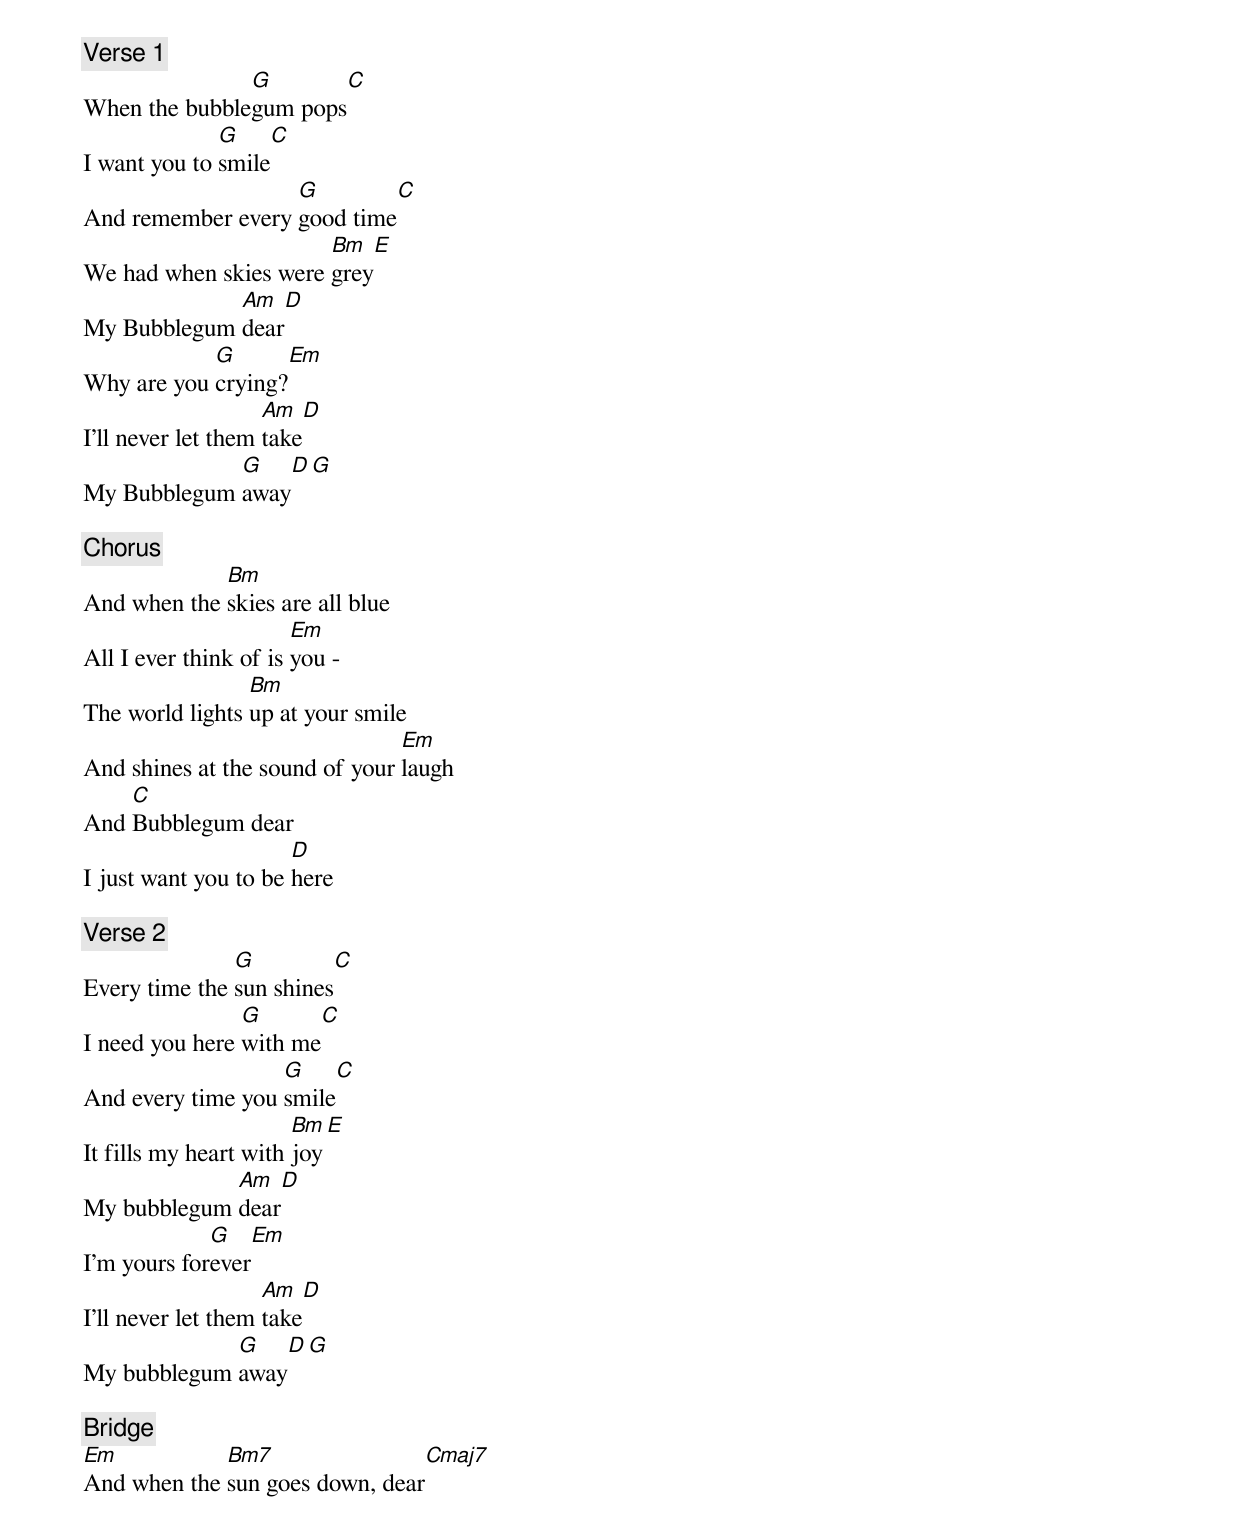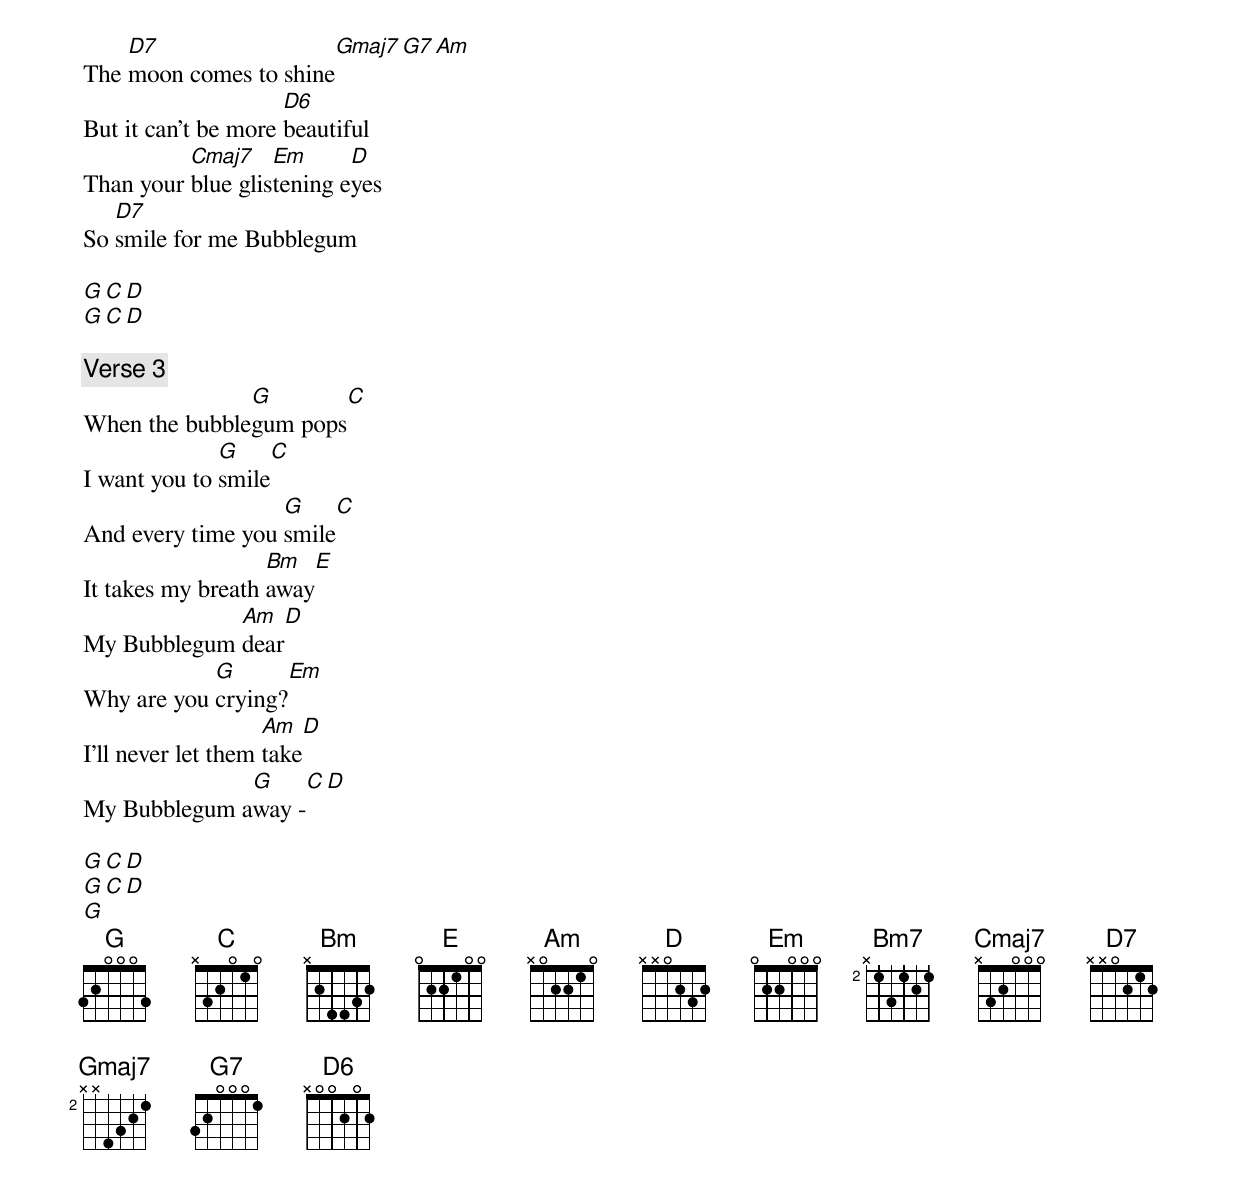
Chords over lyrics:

[Verse 1]
               G         C
When the bubblegum pops
              G        C
I want you to smile
                   G           C
And remember every good time
                       Bm      E
We had when skies were grey
             Am      D
My Bubblegum dear
            G            Em
Why are you crying?
                    Am     D
I’ll never let them take
             G     D    G
My Bubblegum away

[Chorus]
             Bm
And when the skies are all blue
                       Em
All I ever think of is you -
                 Bm
The world lights up at your smile
                                Em
And shines at the sound of your laugh
    C
And Bubblegum dear
                      D
I just want you to be here

[Verse 2]
               G            C
Every time the sun shines
                G        C
I need you here with me
                   G       C
And every time you smile
                       Bm     E
It fills my heart with joy
             Am     D
My bubblegum dear
             G          Em
I’m yours forever
                    Am       D
I’ll never let them take
             G     D    G
My bubblegum away

[Bridge]
Em           Bm7                  Cmaj7
And when the sun goes down, dear
    D7                  Gmaj7  G7  Am
The moon comes to shine
                     D6
But it can’t be more beautiful
          Cmaj7    Em      D
Than your blue glistening eyes
   D7
So smile for me Bubblegum

G C D
G C D

[Verse 3]
               G           C
When the bubblegum pops
              G          C
I want you to smile
                   G        C
And every time you smile
                   Bm       E
It takes my breath away
             Am        D
My Bubblegum dear
            G         Em
Why are you crying?
                    Am       D
I’ll never let them take
              G    C    D
My Bubblegum away -

G C D
G C D
G
